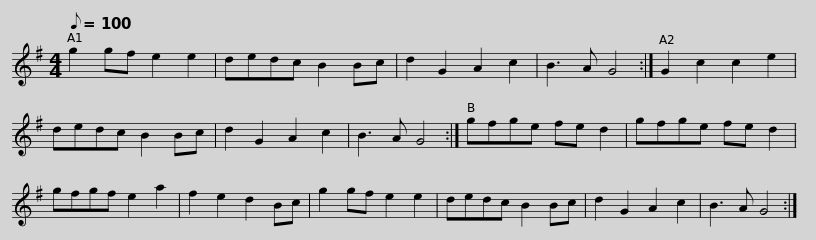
X:1
L:1/8
Q:1/8=100
M:4/4
I:linebreak $
K:G
V:1 treble
V:1
 g2 gf e2 e2 | dedc B2 Bc | d2 G2 A2 c2 | B3 A G4 :| G2 c2 c2 e2 | %5
 dedc B2 Bc | d2 G2 A2 c2 | B3 A G4 :|$ gfge fe d2 | gfge fe d2 | %10
 gfgf e2 a2 | f2 e2 d2 Bc | g2 gf e2 e2 | dedc B2 Bc | d2 G2 A2 c2 |$ %15
 B3 A G4 :| %16
